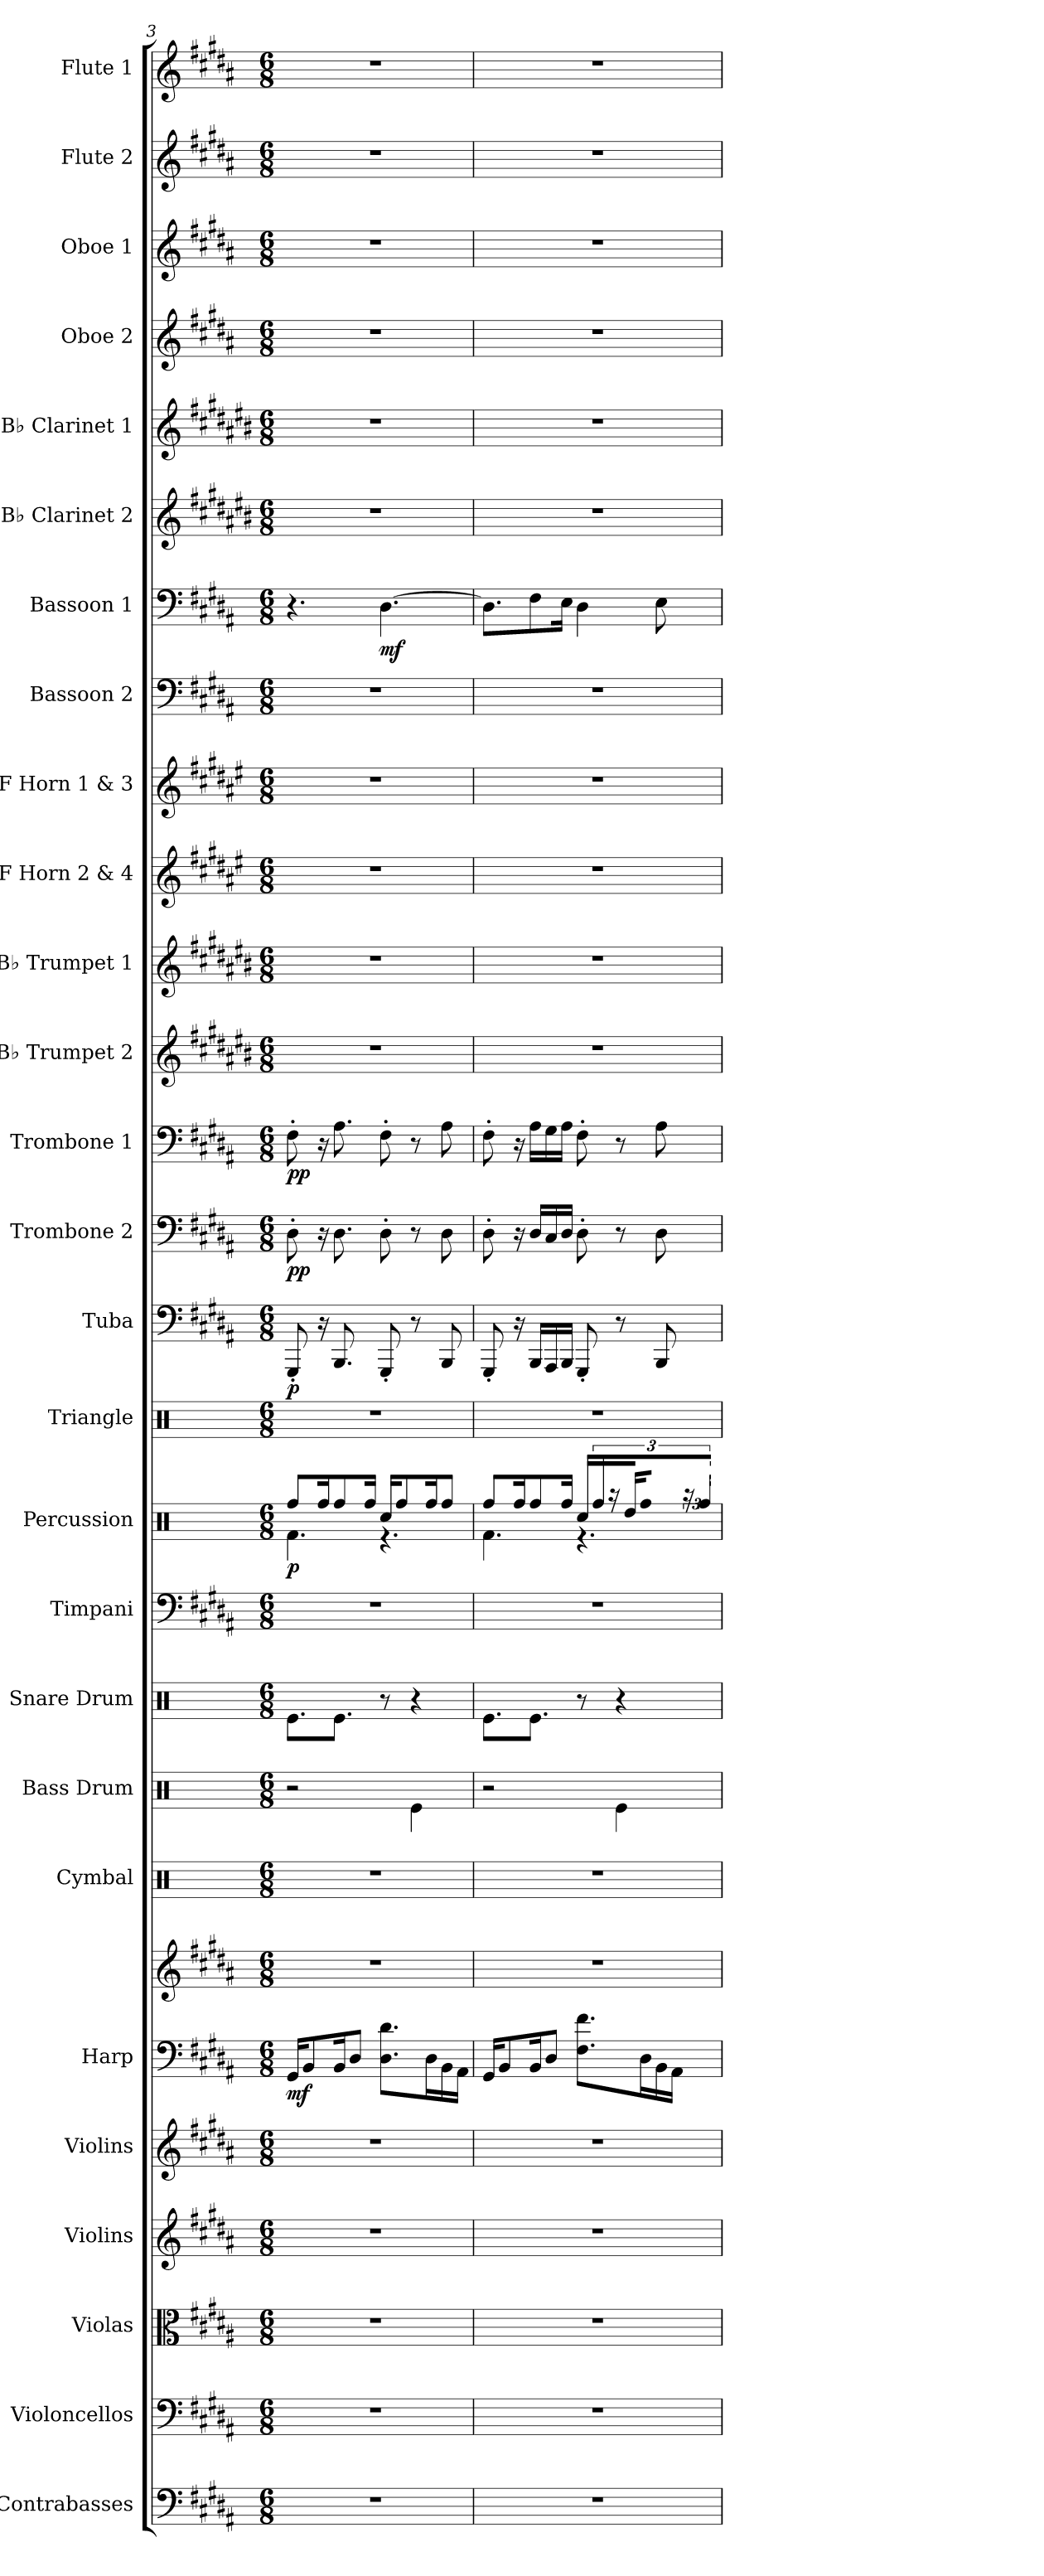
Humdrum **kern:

**kern	**kern	**kern	**kern	**kern	**kern	**kern	**dynam	**kern	**kern	**kern	**kern	**kern	**dynam	**kern	**kern	**dynam	**kern	**dynam	**kern	**dynam	**kern	**kern	**kern	**kern	**kern	**kern	**dynam	**kern	**kern	**kern	**kern	**kern	**kern
*part27	*part26	*part25	*part24	*part23	*part22	*part22	*part22	*part21	*part20	*part19	*part18	*part17	*part17	*part16	*part15	*part15	*part14	*part14	*part13	*part13	*part12	*part11	*part10	*part9	*part8	*part7	*part7	*part6	*part5	*part4	*part3	*part2	*part1
*staff28	*staff27	*staff26	*staff25	*staff24	*staff23	*staff22	*staff22/23	*staff21	*staff20	*staff19	*staff18	*staff17	*staff17	*staff16	*staff15	*staff15	*staff14	*staff14	*staff13	*staff13	*staff12	*staff11	*staff10	*staff9	*staff8	*staff7	*staff7	*staff6	*staff5	*staff4	*staff3	*staff2	*staff1
*I"Contrabasses	*I"Violoncellos	*I"Violas	*I"Violins	*I"Violins	*I"Harp	*	*	*I"Cymbal	*I"Bass Drum	*I"Snare Drum	*I"Timpani	*I"Percussion	*	*I"Triangle	*I"Tuba	*	*I"Trombone 2	*	*I"Trombone 1	*	*I"B♭ Trumpet 2	*I"B♭ Trumpet 1	*I"F Horn 2 &amp; 4	*I"F Horn 1 &amp; 3	*I"Bassoon 2	*I"Bassoon 1	*	*I"B♭ Clarinet 2	*I"B♭ Clarinet 1	*I"Oboe 2	*I"Oboe 1	*I"Flute 2	*I"Flute 1
*I'Cbs.	*I'Vcs.	*I'Vlas.	*I'Vlns.	*I'Vlns.	*I'Hrp.	*	*	*I'Cym.	*I'B. Dr.	*I'Sn. Dr.	*I'Timp.	*I'Perc.	*	*I'Trgl.	*I'Tba.	*	*I'Tbn. 2	*	*I'Tbn. 1	*	*I'B♭ Tpt. 2	*I'B♭ Tpt. 1	*I'F Hn. 2 4	*I'F Hn. 1 3	*I'Bsn. 2	*I'Bsn. 1	*	*I'B♭ Cl. 2	*I'B♭ Cl. 1	*I'Ob. 2	*I'Ob. 1	*I'Fl. 2	*I'Fl. 1
*clefF4	*clefF4	*clefC3	*clefG2	*clefG2	*clefF4	*clefG2	*	*clefX	*clefX	*clefX	*clefF4	*clefX	*	*clefX	*clefF4	*	*clefF4	*	*clefF4	*	*clefG2	*clefG2	*clefG2	*clefG2	*clefF4	*clefF4	*	*clefG2	*clefG2	*clefG2	*clefG2	*clefG2	*clefG2
*ITrd7c12	*	*	*	*	*	*	*	*	*	*	*	*	*	*	*	*	*	*	*	*	*ITrd1c2	*ITrd1c2	*ITrd4c7	*ITrd4c7	*	*	*	*ITrd1c2	*ITrd1c2	*	*	*	*
*k[f#c#g#d#a#]	*k[f#c#g#d#a#]	*k[f#c#g#d#a#]	*k[f#c#g#d#a#]	*k[f#c#g#d#a#]	*k[f#c#g#d#a#]	*k[f#c#g#d#a#]	*	*k[]	*k[]	*k[]	*k[f#c#g#d#a#]	*k[]	*	*k[]	*k[f#c#g#d#a#]	*	*k[f#c#g#d#a#]	*	*k[f#c#g#d#a#]	*	*k[f#c#g#d#a#]	*k[f#c#g#d#a#]	*k[f#c#g#d#a#]	*k[f#c#g#d#a#]	*k[f#c#g#d#a#]	*k[f#c#g#d#a#]	*	*k[f#c#g#d#a#]	*k[f#c#g#d#a#]	*k[f#c#g#d#a#]	*k[f#c#g#d#a#]	*k[f#c#g#d#a#]	*k[f#c#g#d#a#]
*M6/8	*M6/8	*M6/8	*M6/8	*M6/8	*M6/8	*M6/8	*	*M6/8	*M6/8	*M6/8	*M6/8	*M6/8	*	*M6/8	*M6/8	*	*M6/8	*	*M6/8	*	*M6/8	*M6/8	*M6/8	*M6/8	*M6/8	*M6/8	*	*M6/8	*M6/8	*M6/8	*M6/8	*M6/8	*M6/8
=3	=3	=3	=3	=3	=3	=3	=3	=3	=3	=3	=3	=3	=3	=3	=3	=3	=3	=3	=3	=3	=3	=3	=3	=3	=3	=3	=3	=3	=3	=3	=3	=3	=3
*	*	*	*	*	*	*	*	*	*	*	*	*^	*	*	*	*	*	*	*	*	*	*	*	*	*	*	*	*	*	*	*	*	*
!	!	!	!	!	!	!	!LO:DY:b=2	!	!	!	!	!	!	!LO:DY:b	!	!	!LO:DY:b	!	!LO:DY:b	!	!LO:DY:b	!	!	!	!	!	!	!	!	!	!	!	!	!
2.r	2.r	2.r	2.r	2.r	16GG#/KL	2.r	mf	2.r	2r	8.Re\L	2.r	8Rff/L	4.Rf\	p	2.r	8GGG#'/	p	8D#'\	pp	8F#'\	pp	2.r	2.r	2.r	2.r	2.r	4.r	.	2.r	2.r	2.r	2.r	2.r	2.r
.	.	.	.	.	8BB/	.	.	.	.	.	.	.	.	.	.	.	.	.	.	.	.	.	.	.	.	.	.	.	.	.	.	.	.	.
.	.	.	.	.	.	.	.	.	.	.	.	16Rff/K	.	.	.	16r	.	16r	.	16r	.	.	.	.	.	.	.	.	.	.	.	.	.	.
.	.	.	.	.	16BB/K	.	.	.	.	8.Re\J	.	8Rff/	.	.	.	8.BBB/	.	8.D#\	.	8.A#\	.	.	.	.	.	.	.	.	.	.	.	.	.	.
.	.	.	.	.	8D#/J	.	.	.	.	.	.	.	.	.	.	.	.	.	.	.	.	.	.	.	.	.	.	.	.	.	.	.	.	.
.	.	.	.	.	.	.	.	.	.	.	.	16Rff/Jk	.	.	.	.	.	.	.	.	.	.	.	.	.	.	.	.	.	.	.	.	.	.
!	!	!	!	!	!	!	!	!	!	!	!	!	!	!	!	!	!	!	!	!	!	!	!	!	!	!	!	!LO:DY:b	!	!	!	!	!	!
.	.	.	.	.	8.D#\ 8.d#\L	.	.	.	.	8r	.	16Rcc/KL	4.r	.	.	8GGG#'/	.	8D#'\	.	8F#'\	.	.	.	.	.	.	[4.D#\	mf	.	.	.	.	.	.
.	.	.	.	.	.	.	.	.	.	.	.	8Rff/	.	.	.	.	.	.	.	.	.	.	.	.	.	.	.	.	.	.	.	.	.	.
.	.	.	.	.	.	.	.	.	4Re\	4r	.	.	.	.	.	8r	.	8r	.	8r	.	.	.	.	.	.	.	.	.	.	.	.	.	.
.	.	.	.	.	16D#\L	.	.	.	.	.	.	16Rff/K	.	.	.	.	.	.	.	.	.	.	.	.	.	.	.	.	.	.	.	.	.	.
.	.	.	.	.	16BB\	.	.	.	.	.	.	8Rff/J	.	.	.	8BBB/	.	8D#\	.	8A#\	.	.	.	.	.	.	.	.	.	.	.	.	.	.
.	.	.	.	.	16AA#\JJ	.	.	.	.	.	.	.	.	.	.	.	.	.	.	.	.	.	.	.	.	.	.	.	.	.	.	.	.	.
=4	=4	=4	=4	=4	=4	=4	=4	=4	=4	=4	=4	=4	=4	=4	=4	=4	=4	=4	=4	=4	=4	=4	=4	=4	=4	=4	=4	=4	=4	=4	=4	=4	=4	=4
2.r	2.r	2.r	2.r	2.r	16GG#/KL	2.r	.	2.r	2r	8.Re\L	2.r	8Rff/L	4.Rf\	.	2.r	8GGG#'/	.	8D#'\	.	8F#'\	.	2.r	2.r	2.r	2.r	2.r	8.D#\L]	.	2.r	2.r	2.r	2.r	2.r	2.r
.	.	.	.	.	8BB/	.	.	.	.	.	.	.	.	.	.	.	.	.	.	.	.	.	.	.	.	.	.	.	.	.	.	.	.	.
.	.	.	.	.	.	.	.	.	.	.	.	16Rff/K	.	.	.	16r	.	16r	.	16r	.	.	.	.	.	.	.	.	.	.	.	.	.	.
.	.	.	.	.	16BB/K	.	.	.	.	8.Re\J	.	8Rff/	.	.	.	16BBB/LL	.	16D#/LL	.	16A#\LL	.	.	.	.	.	.	8F#\	.	.	.	.	.	.	.
.	.	.	.	.	8D#/J	.	.	.	.	.	.	.	.	.	.	16AAA#/	.	16C#/	.	16G#\	.	.	.	.	.	.	.	.	.	.	.	.	.	.
.	.	.	.	.	.	.	.	.	.	.	.	16Rff/Jk	.	.	.	16BBB/JJ	.	16D#/JJ	.	16A#\JJ	.	.	.	.	.	.	16E\Jk	.	.	.	.	.	.	.
.	.	.	.	.	8.F#\ 8.f#\L	.	.	.	.	8r	.	16Rcc/LL	4.r	.	.	8GGG#'/	.	8D#'\	.	8F#'\	.	.	.	.	.	.	4D#\	.	.	.	.	.	.	.
.	.	.	.	.	.	.	.	.	.	.	.	24Rff/JJ	.	.	.	.	.	.	.	.	.	.	.	.	.	.	.	.	.	.	.	.	.	.
.	.	.	.	.	.	.	.	.	.	.	.	24r	.	.	.	.	.	.	.	.	.	.	.	.	.	.	.	.	.	.	.	.	.	.
.	.	.	.	.	.	.	.	.	4Re\	4r	.	.	.	.	.	8r	.	8r	.	8r	.	.	.	.	.	.	.	.	.	.	.	.	.	.
.	.	.	.	.	.	.	.	.	.	.	.	24Rdd/LL	.	.	.	.	.	.	.	.	.	.	.	.	.	.	.	.	.	.	.	.	.	.
.	.	.	.	.	16D#\L	.	.	.	.	.	.	16Rff/JJ	.	.	.	.	.	.	.	.	.	.	.	.	.	.	.	.	.	.	.	.	.	.
.	.	.	.	.	16BB\	.	.	.	.	.	.	24r	.	.	.	8BBB/	.	8D#\	.	8A#\	.	.	.	.	.	.	8E\	.	.	.	.	.	.	.
.	.	.	.	.	.	.	.	.	.	.	.	24Rff/LL	.	.	.	.	.	.	.	.	.	.	.	.	.	.	.	.	.	.	.	.	.	.
.	.	.	.	.	16AA#\JJ	.	.	.	.	.	.	.	.	.	.	.	.	.	.	.	.	.	.	.	.	.	.	.	.	.	.	.	.	.
.	.	.	.	.	.	.	.	.	.	.	.	24R/JJ	.	.	.	.	.	.	.	.	.	.	.	.	.	.	.	.	.	.	.	.	.	.
*	*	*	*	*	*	*	*	*	*	*	*	*v	*v	*	*	*	*	*	*	*	*	*	*	*	*	*	*	*	*	*	*	*	*	*
=	=	=	=	=	=	=	=	=	=	=	=	=	=	=	=	=	=	=	=	=	=	=	=	=	=	=	=	=	=	=	=	=	=
*-	*-	*-	*-	*-	*-	*-	*-	*-	*-	*-	*-	*-	*-	*-	*-	*-	*-	*-	*-	*-	*-	*-	*-	*-	*-	*-	*-	*-	*-	*-	*-	*-	*-
